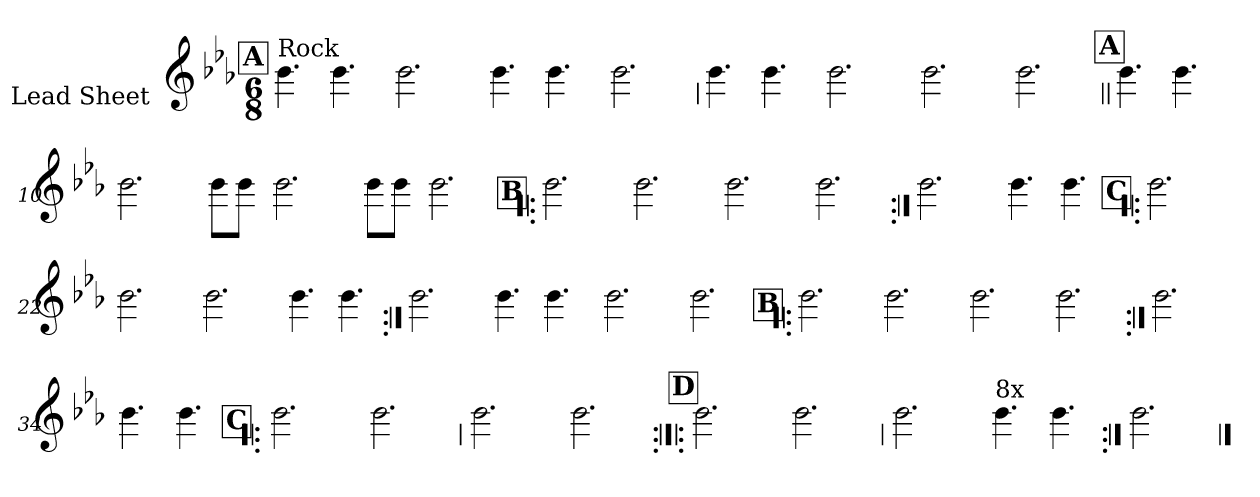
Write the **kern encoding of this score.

**kern
*part1
*staff1
*I"Lead Sheet
*stria0
*clefG2
*k[b-e-a-]
*E-:
*M6/8
*MM64
!!LO:REH:place=s1:a:t=A
=1||
!LO:TX:a:t=Rock
4.b-
4.b-
=2-
2.b-
=3-
4.b-
4.b-
=4-
2.b-
!!LO:LB:g=z
=5
4.b-
4.b-
=6-
2.b-
=7-
2.b-
=8-
2.b-
!!LO:LB:g=z
!!LO:REH:place=s1:a:t=A
=9||
4.b-
4.b-
=10-
2.b-
=11-
8b-\L
8b-\J
=12-
2.b-
=13-
8b-\L
8b-\J
=14-
2.b-
!!LO:LB:g=z
!!LO:REH:place=s1:a:t=B
=15!|:
2.b-
=16-
2.b-
=17-
2.b-
=18-
2.b-
!!LO:LB:g=z
=19:|!
2.b-
=20-
4.b-
4.b-
!!LO:LB:g=z
!!LO:REH:place=s1:a:t=C
=21!|:
2.b-
=22-
2.b-
=23-
2.b-
=24-
4.b-
4.b-
!!LO:LB:g=z
=25:|!
2.b-
=26-
4.b-
4.b-
=27-
2.b-
=28-
2.b-
!!LO:LB:g=z
!!LO:REH:place=s1:a:t=B
=29!|:
2.b-
=30-
2.b-
=31-
2.b-
=32-
2.b-
!!LO:LB:g=z
=33:|!
2.b-
=34-
4.b-
4.b-
!!LO:REH:place=s1:a:t=C
=35!|:
2.b-
=36-
2.b-
!!LO:LB:g=z
=37
2.b-
=38-
2.b-
!!LO:REH:place=s1:a:t=D
=39:|!|:
2.b-
=40-
2.b-
!!LO:LB:g=z
=41
2.b-
=42-
!LO:TX:a:t=8x
4.b-
4.b-
=43:|!
2.b-
==
*-
